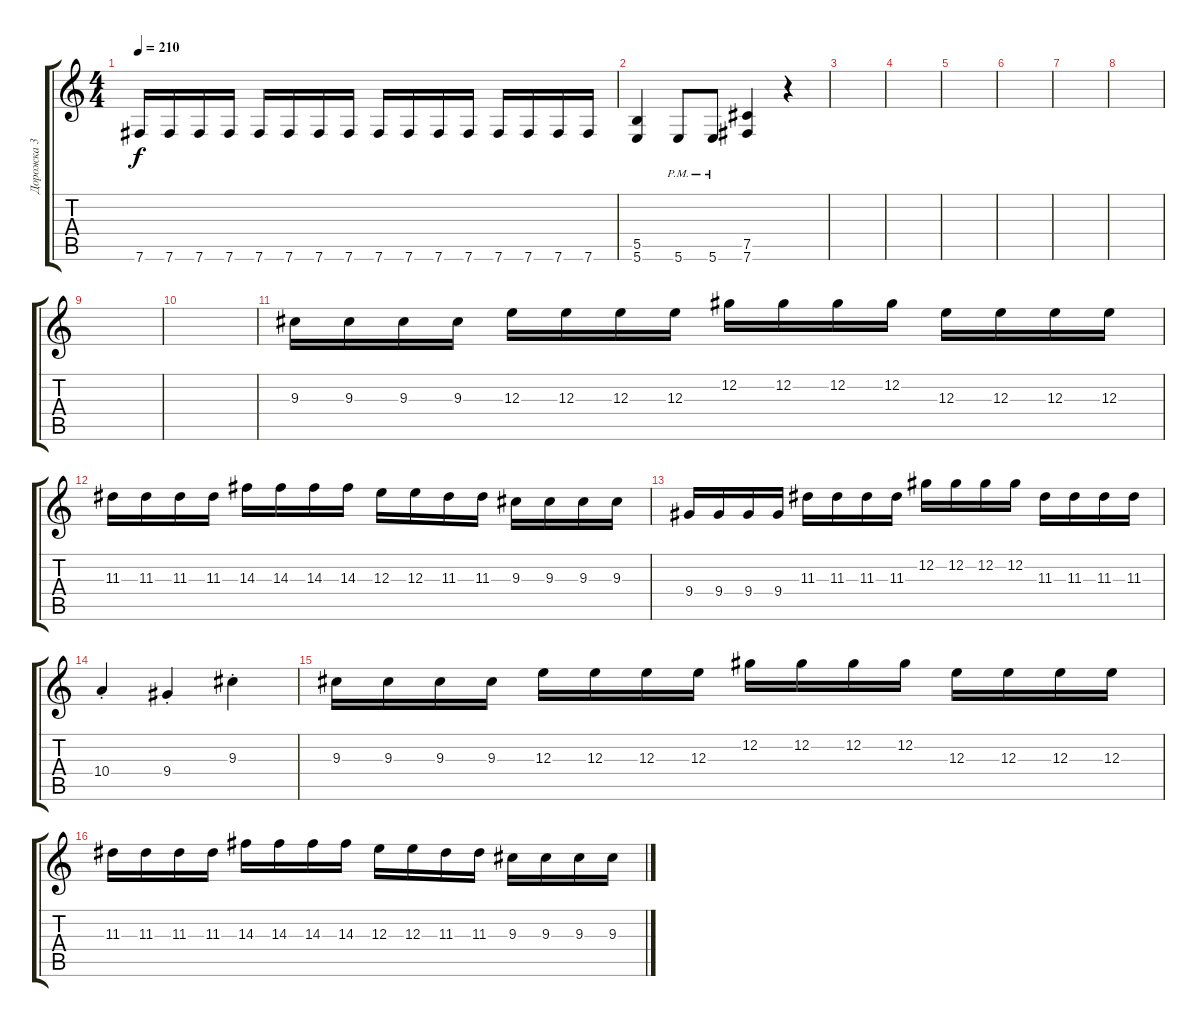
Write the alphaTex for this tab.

\track ("Дорожка 3" "Дорожка 3") {instrument distortionguitar}
\staff {score tabs}
\tuning (Db4 Ab3 E3 B2 Gb2 B1) {hide}
\ts (4 4)
\tempo 210
\clef g2
\ks c
7.6.16{dy f} 7.6.16 7.6.16 7.6.16 7.6.16 7.6.16 7.6.16 7.6.16 7.6.16 7.6.16 7.6.16 7.6.16 7.6.16 7.6.16 7.6.16 7.6.16 |
(5.5 5.6).4 5.6{pm}.8 5.6{pm}.8 (7.5 7.6).4 r.4 |
|
|
|
|
|
|
|
|
9.3.16 9.3.16 9.3.16 9.3.16 12.3.16 12.3.16 12.3.16 12.3.16 12.2.16 12.2.16 12.2.16 12.2.16 12.3.16 12.3.16 12.3.16 12.3.16 |
11.3.16 11.3.16 11.3.16 11.3.16 14.3.16 14.3.16 14.3.16 14.3.16 12.3.16 12.3.16 11.3.16 11.3.16 9.3.16 9.3.16 9.3.16 9.3.16 |
9.4.16 9.4.16 9.4.16 9.4.16 11.3.16 11.3.16 11.3.16 11.3.16 12.2.16 12.2.16 12.2.16 12.2.16 11.3.16 11.3.16 11.3.16 11.3.16 |
10.4{st}.4 9.4{st}.4 9.3{st}.4 |
9.3.16 9.3.16 9.3.16 9.3.16 12.3.16 12.3.16 12.3.16 12.3.16 12.2.16 12.2.16 12.2.16 12.2.16 12.3.16 12.3.16 12.3.16 12.3.16 |
11.3.16 11.3.16 11.3.16 11.3.16 14.3.16 14.3.16 14.3.16 14.3.16 12.3.16 12.3.16 11.3.16 11.3.16 9.3.16 9.3.16 9.3.16 9.3.16
